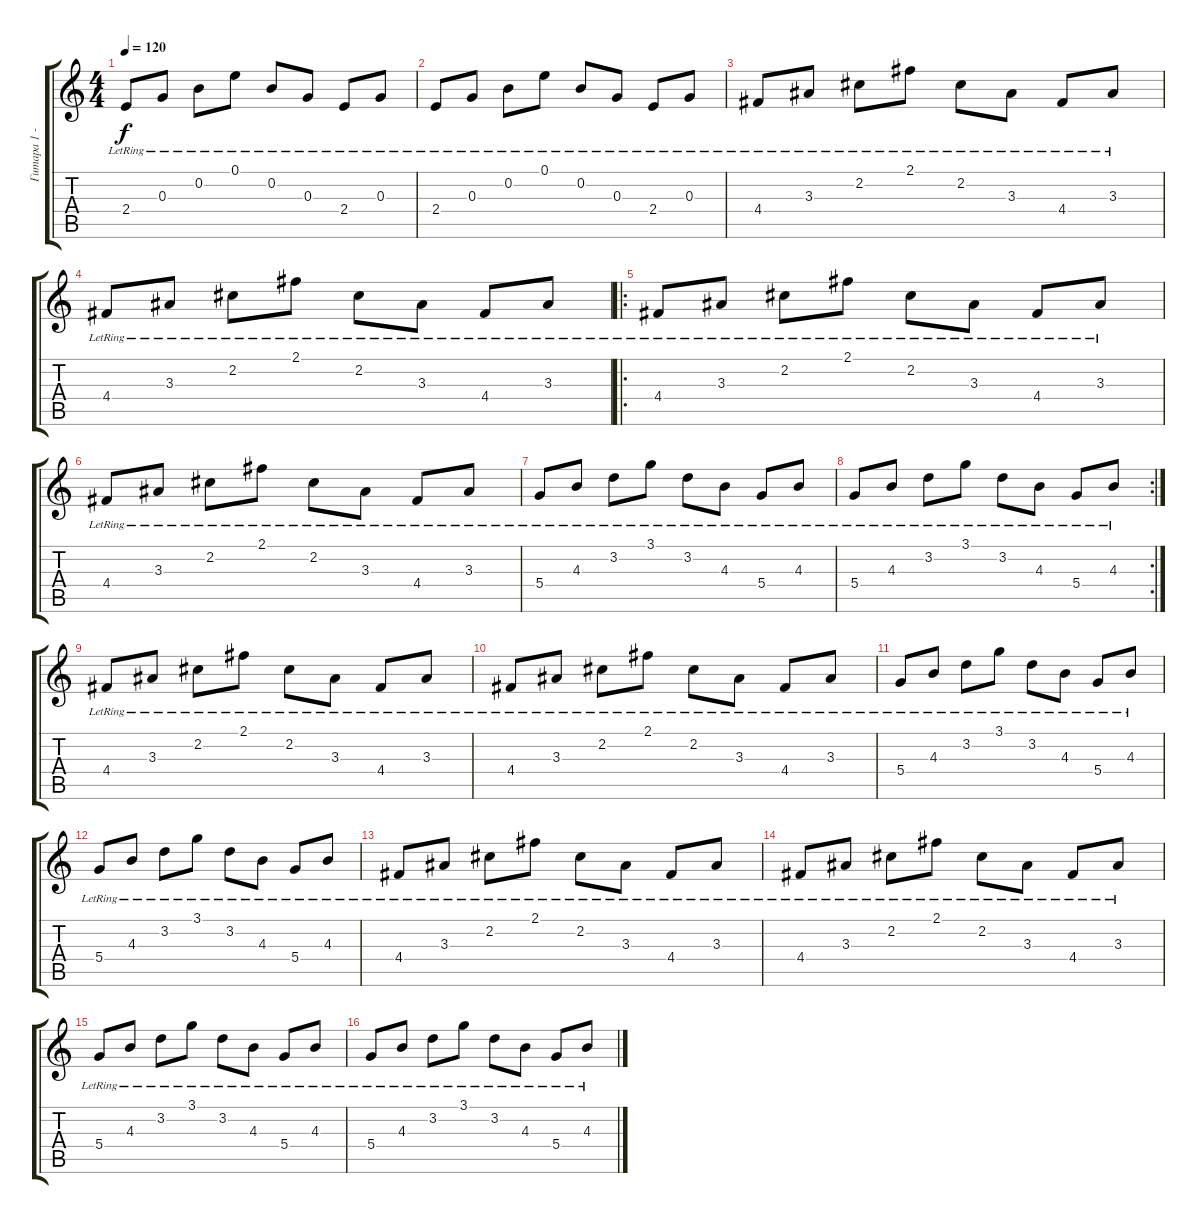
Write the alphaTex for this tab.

\track ("Гитара 1 - Ритм" "Гитара 1 -") {instrument acousticguitarsteel}
\staff {score tabs}
\tuning (E4 B3 G3 D3 A2 E2) {hide}
\ts (4 4)
\tempo 120
\clef g2
\ks c
2.4{lr}.8{dy f} 0.3{lr}.8 0.2{lr}.8 0.1{lr}.8 0.2{lr}.8 0.3{lr}.8 2.4{lr}.8 0.3{lr}.8 |
2.4{lr}.8 0.3{lr}.8 0.2{lr}.8 0.1{lr}.8 0.2{lr}.8 0.3{lr}.8 2.4{lr}.8 0.3{lr}.8 |
4.4{lr}.8 3.3{lr}.8 2.2{lr}.8 2.1{lr}.8 2.2{lr}.8 3.3{lr}.8 4.4{lr}.8 3.3{lr}.8 |
4.4{lr}.8 3.3{lr}.8 2.2{lr}.8 2.1{lr}.8 2.2{lr}.8 3.3{lr}.8 4.4{lr}.8 3.3{lr}.8 |
\ro
4.4{lr}.8 3.3{lr}.8 2.2{lr}.8 2.1{lr}.8 2.2{lr}.8 3.3{lr}.8 4.4{lr}.8 3.3{lr}.8 |
4.4{lr}.8 3.3{lr}.8 2.2{lr}.8 2.1{lr}.8 2.2{lr}.8 3.3{lr}.8 4.4{lr}.8 3.3{lr}.8 |
5.4{lr}.8 4.3{lr}.8 3.2{lr}.8 3.1{lr}.8 3.2{lr}.8 4.3{lr}.8 5.4{lr}.8 4.3{lr}.8 |
\rc 2
5.4{lr}.8 4.3{lr}.8 3.2{lr}.8 3.1{lr}.8 3.2{lr}.8 4.3{lr}.8 5.4{lr}.8 4.3{lr}.8 |
4.4{lr}.8 3.3{lr}.8 2.2{lr}.8 2.1{lr}.8 2.2{lr}.8 3.3{lr}.8 4.4{lr}.8 3.3{lr}.8 |
4.4{lr}.8 3.3{lr}.8 2.2{lr}.8 2.1{lr}.8 2.2{lr}.8 3.3{lr}.8 4.4{lr}.8 3.3{lr}.8 |
5.4{lr}.8 4.3{lr}.8 3.2{lr}.8 3.1{lr}.8 3.2{lr}.8 4.3{lr}.8 5.4{lr}.8 4.3{lr}.8 |
5.4{lr}.8 4.3{lr}.8 3.2{lr}.8 3.1{lr}.8 3.2{lr}.8 4.3{lr}.8 5.4{lr}.8 4.3{lr}.8 |
4.4{lr}.8 3.3{lr}.8 2.2{lr}.8 2.1{lr}.8 2.2{lr}.8 3.3{lr}.8 4.4{lr}.8 3.3{lr}.8 |
4.4{lr}.8 3.3{lr}.8 2.2{lr}.8 2.1{lr}.8 2.2{lr}.8 3.3{lr}.8 4.4{lr}.8 3.3{lr}.8 |
5.4{lr}.8 4.3{lr}.8 3.2{lr}.8 3.1{lr}.8 3.2{lr}.8 4.3{lr}.8 5.4{lr}.8 4.3{lr}.8 |
5.4{lr}.8 4.3{lr}.8 3.2{lr}.8 3.1{lr}.8 3.2{lr}.8 4.3{lr}.8 5.4{lr}.8 4.3{lr}.8
